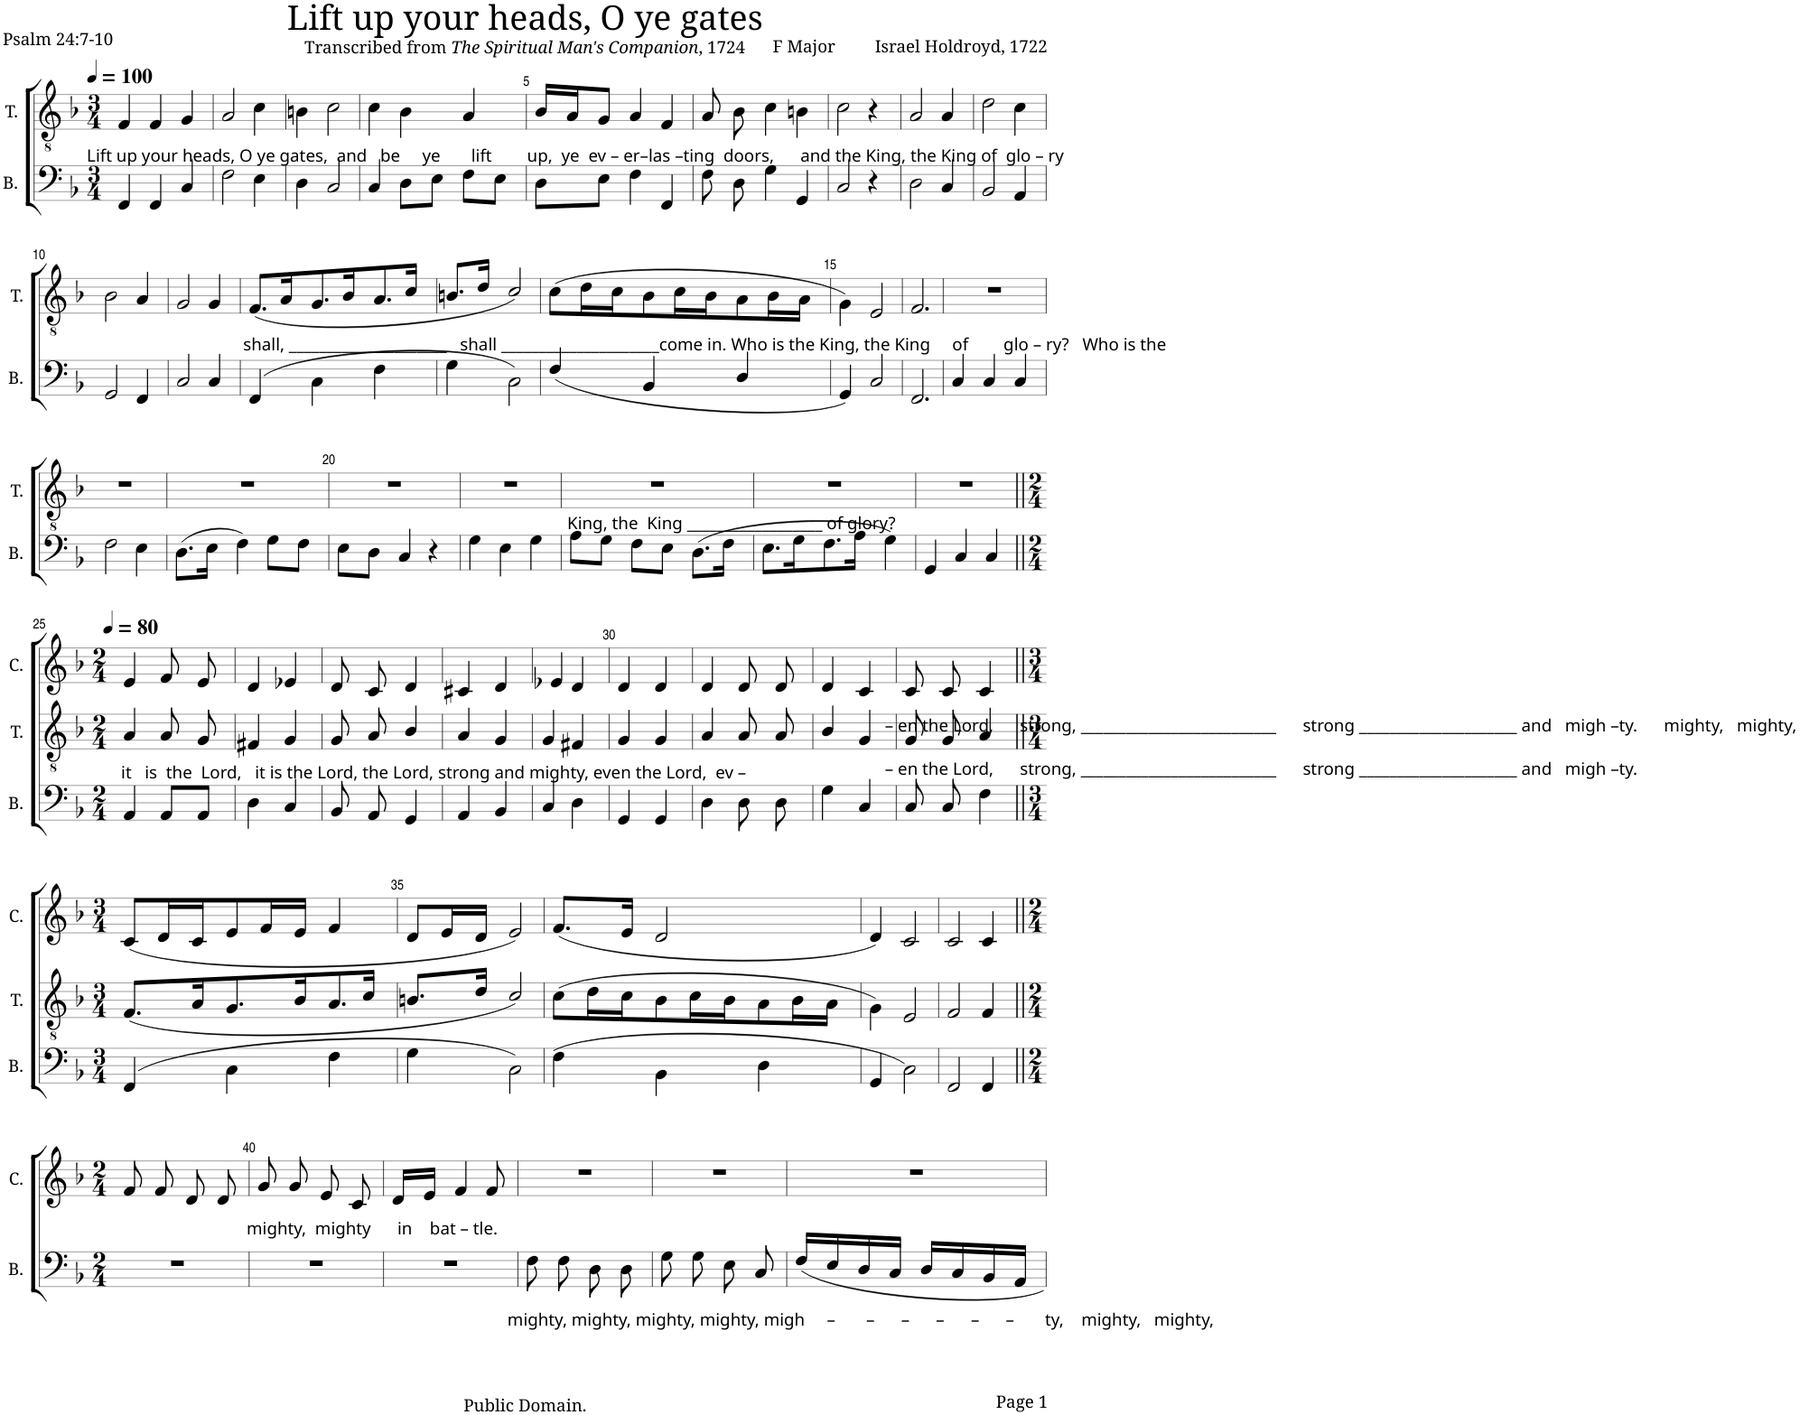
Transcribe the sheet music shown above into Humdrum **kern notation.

**kern	**kern	**kern	**kern
*part4	*part3	*part2	*part1
*staff4	*staff3	*staff2	*staff1
*I"B.	*I"T.	*I"C.	*I"Tr.
*I'B.	*I'T.	*I'C.	*I'Tr.
*clefF4	*clefGv2	*clefG2	*clefG2
*k[b-]	*k[b-]	*k[b-]	*k[b-]
*M3/4	*M3/4	*M3/4	*M3/4
*MM100	*MM100	*MM100	*MM100
=1	=1	=1	=1
!	!LO:TX:b:t=Lift up your heads, O ye gates,  and   be     ye       lift        up,  ye  ev – er–las –ting  doors,      and the King, the King of  glo – ry	!	!
4FF/	4F/	2.r	2.r
4FF/	4F/	.	.
4C/	4G/	.	.
=2	=2	=2	=2
2F\	2A/	2.r	2.r
4E\	4c\	.	.
=3	=3	=3	=3
4D\	4Bn\	2.r	2.r
2C/	2c\	.	.
=4	=4	=4	=4
4C/	4c\	2.r	2.r
8D\L	4B-\	.	.
8E\J	.	.	.
8F\L	4A/	.	.
8E\J	.	.	.
=5	=5	=5	=5
8D\L	16B-/LL	2.r	2.r
.	16A/J	.	.
8E\J	8G/J	.	.
4F\	4A/	.	.
4FF/	4F/	.	.
=6	=6	=6	=6
8F\	8A/	2.r	2.r
8D\	8B-\	.	.
4G\	4c\	.	.
4GG/	4Bn\	.	.
=7	=7	=7	=7
2C/	2c\	2.r	2.r
4r	4r	.	.
=8	=8	=8	=8
2D\	2A/	2.r	2.r
4C/	4A/	.	.
=9	=9	=9	=9
2BB-/	2d\	2.r	2.r
4AA/	4c\	.	.
!!LO:LB:g=z
=10	=10	=10	=10
2GG/	2B-\	2.r	2.r
4FF/	4A/	.	.
=11	=11	=11	=11
2C/	2G/	2.r	2.r
4C/	4G/	.	.
=12	=12	=12	=12
!	!LO:TX:b:t=shall, _____________________   shall _____________________come in. Who is the King, the King     of        glo – ry?   Who is the	!	!
(4FF/	(<8.F/L	2.r	2.r
.	16A/K	.	.
4C\	8.G/	.	.
.	16B-/K	.	.
4F\	8.A/	.	.
.	16c/Jk	.	.
=13	=13	=13	=13
4G\	8.Bn/L	2.r	2.r
.	16d/Jk	.	.
2C\)	2c/)	.	.
=14	=14	=14	=14
(<4F/	(8c\L	2.r	2.r
.	16d\L	.	.
.	16c\J	.	.
4BB-/	8B-\	.	.
.	16c\L	.	.
.	16B-\J	.	.
4D/	8A\	.	.
.	16B-\L	.	.
.	16A\JJ	.	.
=15	=15	=15	=15
4GG/)	4G\)	2.r	2.r
2C/	2E/	.	.
=16	=16	=16	=16
2.FF/	2.F/	2.r	2.r
=17	=17	=17	=17
4C/	2.r	2.r	2.r
4C/	.	.	.
4C/	.	.	.
!!LO:LB:g=z
=18	=18	=18	=18
2F\	2.r	2.r	2.r
4E\	.	.	.
=19	=19	=19	=19
(8.D\L	2.r	2.r	2.r
16E\Jk	.	.	.
4F\)	.	.	.
8G\L	.	.	.
8F\J	.	.	.
=20	=20	=20	=20
8E\L	2.r	2.r	2.r
8D\J	.	.	.
4C/	.	.	.
4r	.	.	.
=21	=21	=21	=21
4G\	2.r	2.r	2.r
4E\	.	.	.
4G\	.	.	.
=22	=22	=22	=22
!	!LO:TX:b:t=King, the  King __________________ of glory?	!	!
8A\L	2.r	2.r	2.r
8G\J	.	.	.
8F\L	.	.	.
8E\J	.	.	.
(8.D\L	.	.	.
16F\Jk	.	.	.
=23	=23	=23	=23
8.E\L	2.r	2.r	2.r
16G\K	.	.	.
8.F\	.	.	.
16A\Jk	.	.	.
4G\)	.	.	.
=24	=24	=24	=24
4GG/	2.r	2.r	2.r
4C/	.	.	.
4C/	.	.	.
!!LO:LB:g=z
=25||	=25||	=25||	=25||
*M2/4	*M2/4	*M2/4	*M2/4
*	*	*	*MM80
!	!LO:TX:b:t=it   is  the  Lord,   it is the Lord, the Lord, strong and mighty, even the Lord,  ev –	!	!
4AA/	4A/	4e/	2r
8AA/L	8A/	8f/	.
8AA/J	8G/	8e/	.
=26	=26	=26	=26
4D\	4F#X/	4d/	2r
4C/	4G/	4e-X/	.
=27	=27	=27	=27
8BB-/	8G/	8d/	2r
8AA/	8A/	8c/	.
4GG/	4B-/	4d/	.
=28	=28	=28	=28
4AA/	4A/	4c#X/	2r
4BB-/	4G/	4d/	.
=29	=29	=29	=29
4C/	4G/	4e-X/	2r
4D\	4F#X/	4d/	.
=30	=30	=30	=30
4GG/	4G/	4d/	2r
4GG/	4G/	4d/	.
=31	=31	=31	=31
4D\	4A/	4d/	2r
8D\	8A/	8d/	.
8D\	8A/	8d/	.
=32	=32	=32	=32
4G\	4B-/	4d/	2r
4C/	4G/	4c/	.
=33	=33	=33	=33
!	!	!LO:TX:b:t=– en the Lord,      strong, __________________________      strong _____________________ and   migh –ty.      mighty,   mighty,	!
!	!LO:TX:b:t=– en the Lord,      strong, __________________________      strong _____________________ and   migh –ty.	!	!
8C/	8G/	8c/	2r
8C/	8G/	8c/	.
4F\	4A/	4c/	.
!!LO:LB:g=z
=34||	=34||	=34||	=34||
*M3/4	*M3/4	*M3/4	*M3/4
(4FF/	(<8.F/L	(<8c/L	2.r
.	.	16d/L	.
.	16A/K	16c/J	.
4C\	8.G/	8e/	.
.	.	16f/L	.
.	16B-/K	16e/JJ	.
4F\	8.A/	4f/	.
.	16c/Jk	.	.
=35	=35	=35	=35
4G\	8.Bn/L	8d/L	2.r
.	.	16e/L	.
.	16d/Jk	16d/JJ	.
2C\)	2c/)	2e/)	.
=36	=36	=36	=36
(4F\	(8c\L	(8.f/L	2.r
.	16d\L	.	.
.	16c\J	16e/Jk	.
4BB-\	8B-\	2d/	.
.	16c\L	.	.
.	16B-\J	.	.
4D\	8A\	.	.
.	16B-\L	.	.
.	16A\JJ	.	.
=37	=37	=37	=37
4GG/	4G\)	4d/)	2.r
2C\)	2E/	2c/	.
=38	=38	=38	=38
2FF/	2F/	2c/	2.r
4FF/	4F/	4c/	.
!!LO:LB:g=z
=39||	=39||	=39||	=39||
*M2/4	*M2/4	*M2/4	*M2/4
2r	2r	8f/	2r
.	.	8f/	.
.	.	8d/	.
.	.	8d/	.
=40	=40	=40	=40
!	!	!LO:TX:b:t=mighty,  mighty      in    bat – tle.	!
2r	2r	8g/	2r
.	.	8g/	.
.	.	8e/	.
.	.	8c/	.
=41	=41	=41	=41
2r	2r	16d/LL	2r
.	.	16e/JJ	.
.	.	4f/	.
.	.	8f/	.
=42	=42	=42	=42
!LO:TX:b:t=mighty, mighty, mighty, mighty, migh     –       –      –      –      –      –       ty,    mighty,   mighty,	!	!	!
8F\	2r	2r	2r
8F\	.	.	.
8D\	.	.	.
8D\	.	.	.
=43	=43	=43	=43
8G\	2r	2r	2r
8G\	.	.	.
8E\	.	.	.
8C/	.	.	.
=44	=44	=44	=44
16F/LL	2r	2r	2r
16E/	.	.	.
16D/	.	.	.
16C/JJ	.	.	.
16D/LL	.	.	.
16C/	.	.	.
16BB-/	.	.	.
16AA/JJ	.	.	.
=	=	=	=
*-	*-	*-	*-
